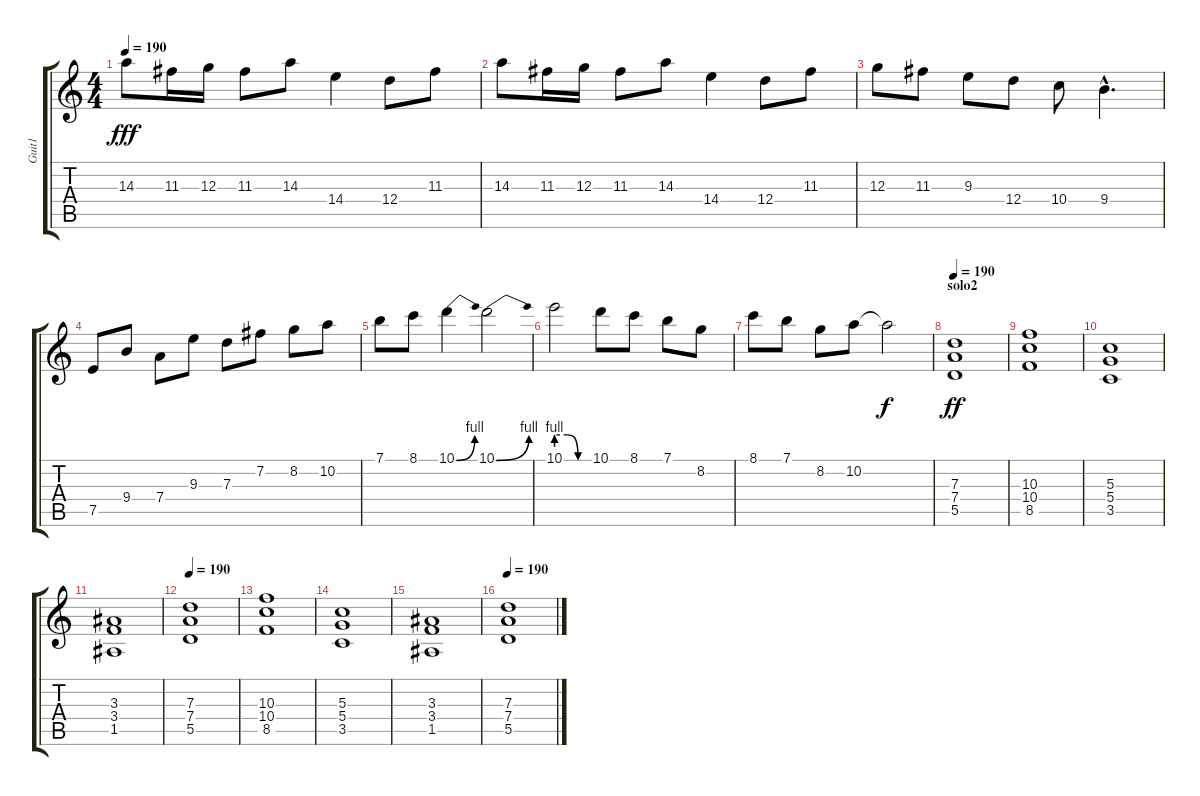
\track ("Guit1" "Guit1") {instrument acousticguitarnylon}
\staff {score tabs}
\tuning (E4 B3 G3 D3 A2 E2) {hide}
\ts (4 4)
\tempo 190
\clef g2
\ks c
14.3.8{dy fff} 11.3.16 12.3.16 11.3.8 14.3.8 14.4.4 12.4.8 11.3.8 |
14.3.8 11.3.16 12.3.16 11.3.8 14.3.8 14.4.4 12.4.8 11.3.8 |
12.3.8 11.3.8 9.3.8 12.4.8 10.4.8 9.4{hac}.4{d} |
7.5.8 9.4.8 7.4.8 9.3.8 7.3.8 7.2.8 8.2.8 10.2.8 |
7.1.8 8.1.8 10.1{be (bend 0 0 60 4)}.4 10.1{be (bend 0 0 60 4)}.2 |
10.1{be (custom 0 4 20 4 40 0 60 0)}.2 10.1.8 8.1.8 7.1.8 8.2.8 |
8.1.8 7.1.8 8.2.8 10.2.8 10.2{t}.2{dy f} |
\section ("" "solo2")
\tempo 190
(7.3 7.4 5.5).1{dy ff volume 11 instrument overdrivenguitar} |
(10.3 10.4 8.5).1 |
(5.3 5.4 3.5).1 |
(3.3 3.4 1.5).1 |
\tempo 190
(7.3 7.4 5.5).1{volume 11 instrument overdrivenguitar} |
(10.3 10.4 8.5).1 |
(5.3 5.4 3.5).1 |
(3.3 3.4 1.5).1 |
\tempo 190
(7.3 7.4 5.5).1{volume 11 instrument overdrivenguitar}
